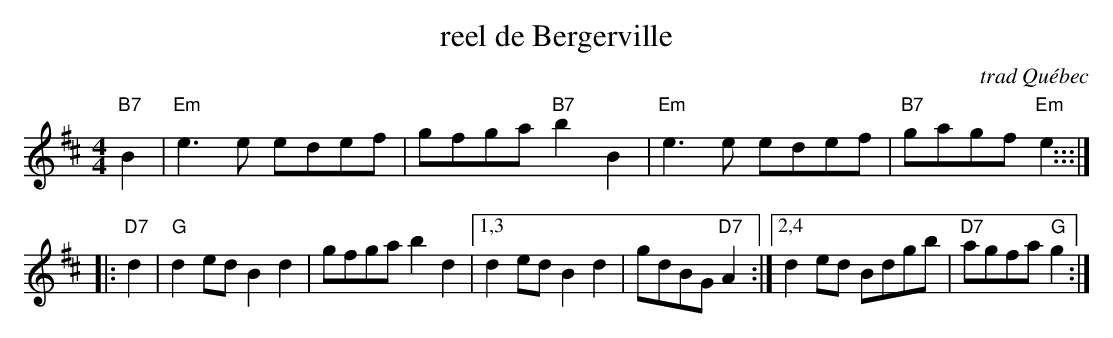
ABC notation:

X:1
T: reel de Bergerville
O: trad Qu\'ebec
M: 4/4
K: D
"B7"B2 \
| "Em"e3e edef |     gfga "B7"b2B2 \
| "Em"e3e edef | "B7"gagf "Em"e2 :::|
|: "D7"d2 \
| "G"d2ed B2d2 | gfga b2d2 \
|1,3 d2ed B2d2 | gdBG "D7"A2 \
:|2,4 d2ed Bdgb | "D7"agfa "G"g2 :|
